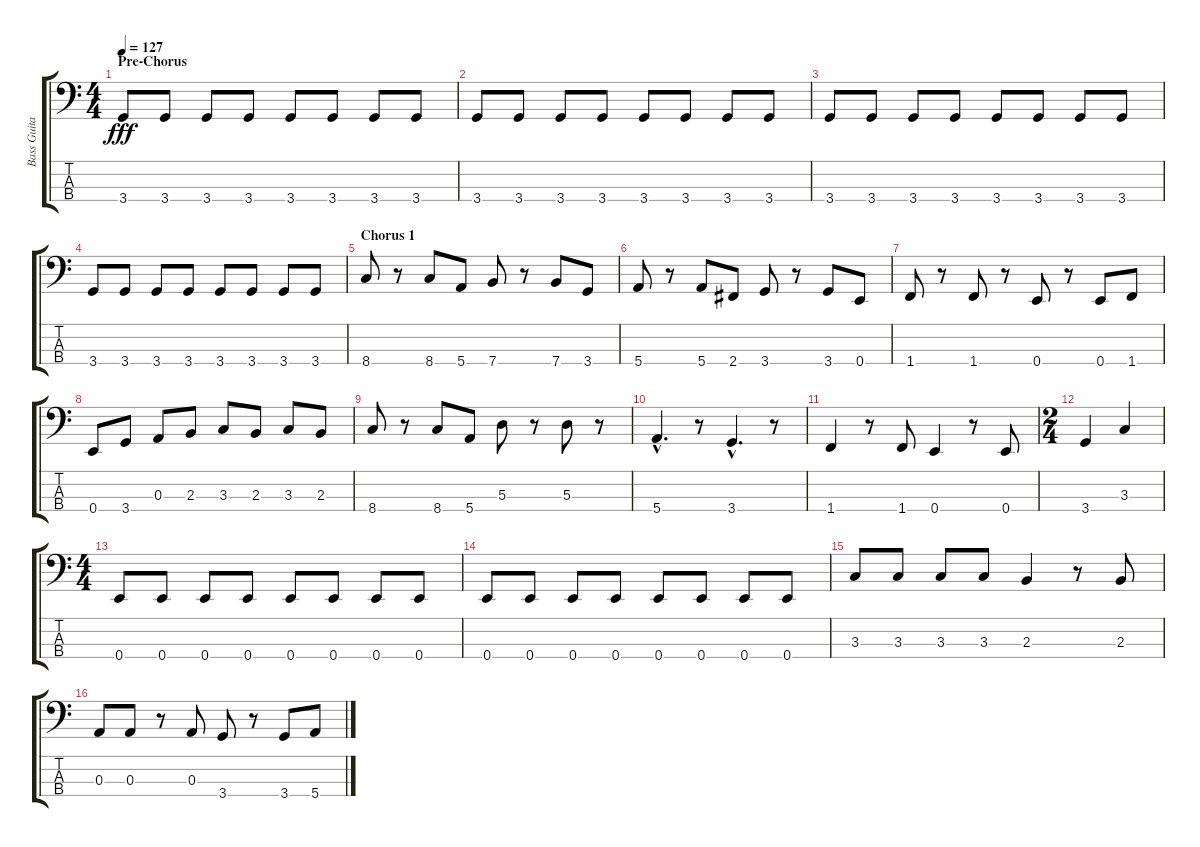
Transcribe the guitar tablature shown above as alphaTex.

\track ("Bass Guitar (Entwistle)" "Bass Guita") {instrument electricbassfinger}
\staff {score tabs}
\tuning (G2 D2 A1 E1) {hide}
\ts (4 4)
\section ("" "Pre-Chorus")
\tempo 127
\clef f4
\ks c
3.4.8{dy fff} 3.4.8 3.4.8 3.4.8 3.4.8 3.4.8 3.4.8 3.4.8 |
3.4.8 3.4.8 3.4.8 3.4.8 3.4.8 3.4.8 3.4.8 3.4.8 |
3.4.8{volume 16} 3.4.8 3.4.8 3.4.8 3.4.8 3.4.8 3.4.8 3.4.8 |
3.4.8 3.4.8 3.4.8 3.4.8 3.4.8 3.4.8 3.4.8 3.4.8 |
\section ("" "Chorus 1")
8.4.8{volume 13} r.8 8.4.8 5.4.8 7.4.8 r.8 7.4.8 3.4.8 |
5.4.8 r.8 5.4.8 2.4.8 3.4.8 r.8 3.4.8 0.4.8 |
1.4.8 r.8 1.4.8 r.8 0.4.8 r.8 0.4.8 1.4.8 |
0.4.8 3.4.8 0.3.8 2.3.8 3.3.8 2.3.8 3.3.8 2.3.8 |
8.4.8 r.8 8.4.8 5.4.8 5.3.8 r.8 5.3.8 r.8 |
5.4{hac}.4{d} r.8 3.4{hac}.4{d} r.8 |
1.4.4 r.8 1.4.8 0.4.4 r.8 0.4.8 |
\ts (2 4)
3.4.4 3.3.4 |
\ts (4 4)
0.4.8{volume 9} 0.4.8 0.4.8 0.4.8 0.4.8 0.4.8 0.4.8 0.4.8 |
0.4.8 0.4.8 0.4.8 0.4.8 0.4.8 0.4.8 0.4.8 0.4.8 |
3.3.8 3.3.8 3.3.8 3.3.8 2.3.4 r.8 2.3.8 |
0.3.8 0.3.8 r.8 0.3.8 3.4.8 r.8 3.4.8 5.4.8
